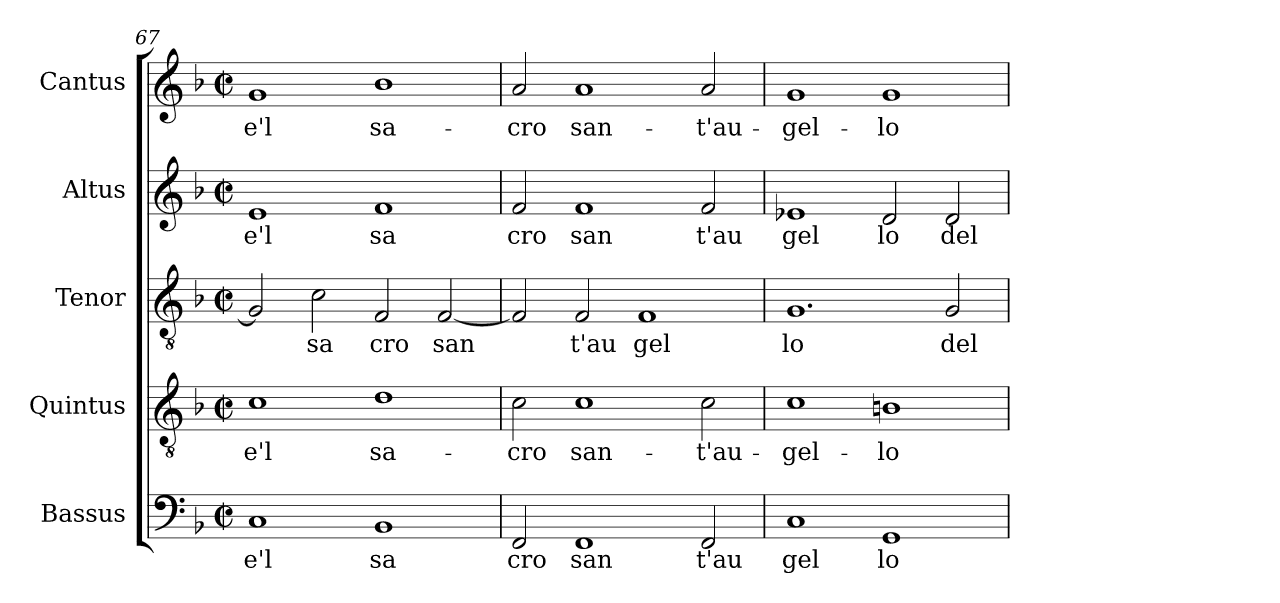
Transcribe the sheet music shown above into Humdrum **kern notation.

**kern	**text	**kern	**text	**kern	**text	**kern	**text	**kern	**text
*part5	*part5	*part4	*part4	*part3	*part3	*part2	*part2	*part1	*part1
*staff5	*staff5	*staff4	*staff4	*staff3	*staff3	*staff2	*staff2	*staff1	*staff1
*I"Bassus	*	*I"Quintus	*	*I"Tenor	*	*I"Altus	*	*I"Cantus	*
*clefF4	*	*clefGv2	*	*clefGv2	*	*clefG2	*	*clefG2	*
*k[b-]	*	*k[b-]	*	*k[b-]	*	*k[b-]	*	*k[b-]	*
*F:	*	*F:	*	*F:	*	*F:	*	*F:	*
*M2/2	*	*M2/2	*	*M2/2	*	*M2/2	*	*M2/2	*
*met(c|)	*	*met(c|)	*	*met(c|)	*	*met(c|)	*	*met(c|)	*
=67	=67	=67	=67	=67	=67	=67	=67	=67	=67
!	!LO:LY:b	!	!LO:LY:b:cj	!	!LO:LY:b	!	!LO:LY:b	!	!LO:LY:b:cj
1C	e'l	1c	e'l	2G/]	.	1e	e'l	1g	e'l
!	!	!	!	!	!LO:LY:b	!	!	!	!
.	.	.	.	2c\	sa	.	.	.	.
!	!LO:LY:b	!	!LO:LY:b:cj	!	!LO:LY:b	!	!LO:LY:b	!	!LO:LY:b:cj
1BB-	sa	1d	sa-	2F/	cro	1f	sa	1b-	sa-
!	!	!	!	!	!LO:LY:b	!	!	!	!
.	.	.	.	[<2F/	san	.	.	.	.
=68	=68	=68	=68	=68	=68	=68	=68	=68	=68
!	!LO:LY:b	!	!LO:LY:b:cj	!	!LO:LY:b	!	!LO:LY:b	!	!LO:LY:b:cj
2FF/	cro	2c\	-cro	2F/]	.	2f/	cro	2a/	-cro
!	!LO:LY:b	!	!LO:LY:b:cj	!	!LO:LY:b	!	!LO:LY:b	!	!LO:LY:b:cj
1FF	san	1c	san-	2F/	t'au	1f	san	1a	san-
!	!	!	!	!	!LO:LY:b	!	!	!	!
.	.	.	.	1F	gel	.	.	.	.
!	!LO:LY:b	!	!LO:LY:b:cj	!	!	!	!LO:LY:b	!	!LO:LY:b:cj
2FF/	t'au	2c\	-t'au-	.	.	2f/	t'au	2a/	-t'au-
=69	=69	=69	=69	=69	=69	=69	=69	=69	=69
!	!LO:LY:b	!	!LO:LY:b:cj	!	!LO:LY:b	!	!LO:LY:b	!	!LO:LY:b:cj
1C	gel	1c	-gel-	1.G	lo	1e-X	gel	1g	-gel-
!	!LO:LY:b	!	!LO:LY:b:cj	!	!	!	!LO:LY:b	!	!LO:LY:b:cj
1GG	lo	1Bn	-lo	.	.	2d/	lo	1g	-lo
!	!	!	!	!	!LO:LY:b	!	!LO:LY:b	!	!
.	.	.	.	2G/	del	2d/	del	.	.
=	=	=	=	=	=	=	=	=	=
*-	*-	*-	*-	*-	*-	*-	*-	*-	*-
